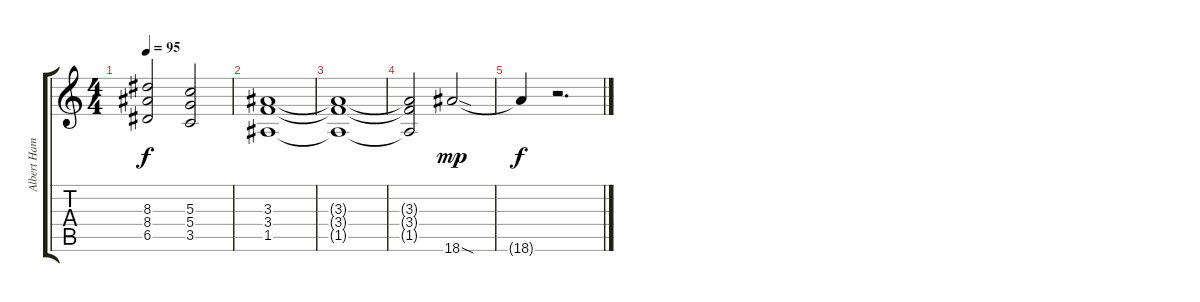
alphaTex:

\track ("Albert Hammond Jr." "Albert Ham") {instrument distortionguitar}
\staff {score tabs}
\tuning (E4 B3 G3 D3 A2 E2) {hide}
\ts (4 4)
\tempo 95
\clef g2
\ks c
(8.3 8.4 6.5).2{dy f} (5.3 5.4 3.5).2 |
(3.3 3.4 1.5).1 |
(3.3{t} 3.4{t} 1.5{t}).1 |
(3.3{t} 3.4{t} 1.5{t}).2 18.6{sod}.2{dy mp} |
18.6{t}.4{dy f} r.2{d}
